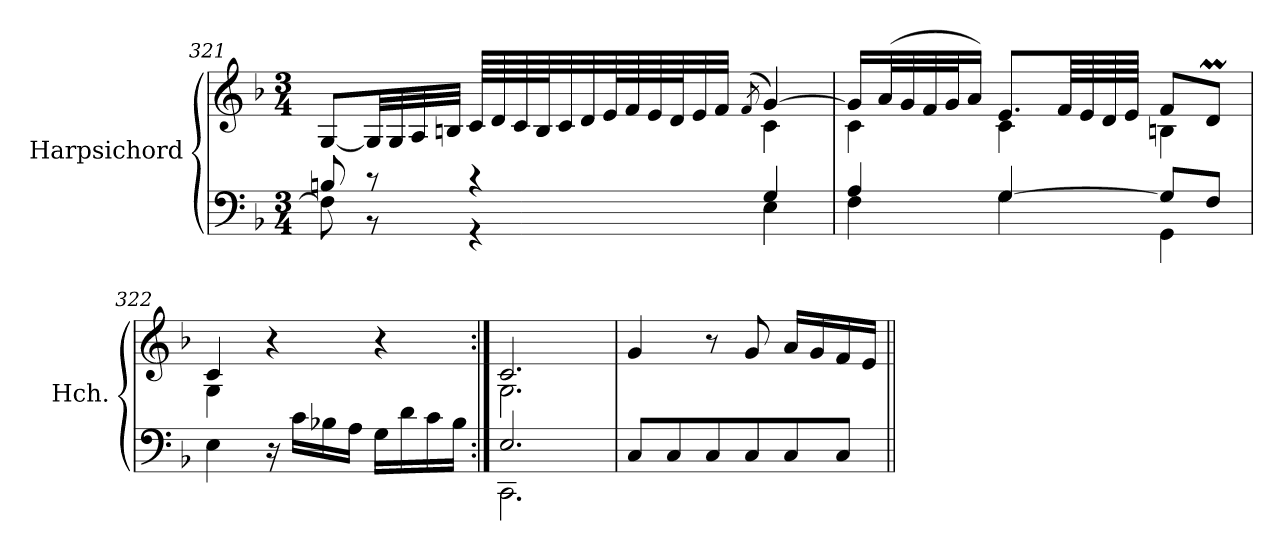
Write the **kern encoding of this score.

**kern	**kern
*part1	*part1
*staff2	*staff1
*I"Harpsichord	*
*I'Hch.	*
!!LO:LB:g=z
*clefF4	*clefG2
*k[b-]	*k[b-]
*M3/4	*M3/4
=321	=321
*^	*^
8Bn/	8F\]	[8G/L	4ryy
8r	8r	32G/LL]	.
.	.	32G/	.
.	.	32A/	.
.	.	32Bn/JJJ	.
4r	4r	64c/LLLL	4ryy
.	.	64d/	.
.	.	64c/	.
.	.	64B/J	.
.	.	32c/	.
.	.	32d/	.
.	.	64e/L	.
.	.	64f/	.
.	.	64e/	.
.	.	64d/J	.
.	.	32e/	.
.	.	32f/JJJ	.
.	.	(>8qf/	.
4G/	4E\	[4g/)	4c\
=322	=322	=322	=322
4A/	4F\	16g/LL]	4c\
.	.	(>32a/L	.
.	.	32g/	.
.	.	32f/	.
.	.	32g/J	.
.	.	16a/JJ)	.
[4G/	4G\	8.e/L	4c\
.	.	64f/LLL	.
.	.	64e/	.
.	.	64d/	.
.	.	64e/JJJJ	.
8G/L]	4GG\	8f/L	4Bn\
8F/J	.	8dM/J	.
*v	*v	*	*
=322X1	=322X1	=322X1
4E\	4c/	4G\
16r	4r	4ryy
16c\LL	.	.
16B-X\	.	.
16A\JJ	.	.
16G\LL	4r	4ryy
16d\	.	.
16c\	.	.
16B-\JJ	.	.
=323:|!	=323:|!	=323:|!
*^	*	*
2.E/	2.CC\	2.c/	2.G\
*v	*v	*	*
*	*v	*v
=324	=324
8C/L	4g/
8C/	.
8C/	8r
8C/	8g/
8C/	16a/LL
.	16g/
8C/J	16f/
.	16e/JJ
=||	=||
*-	*-
